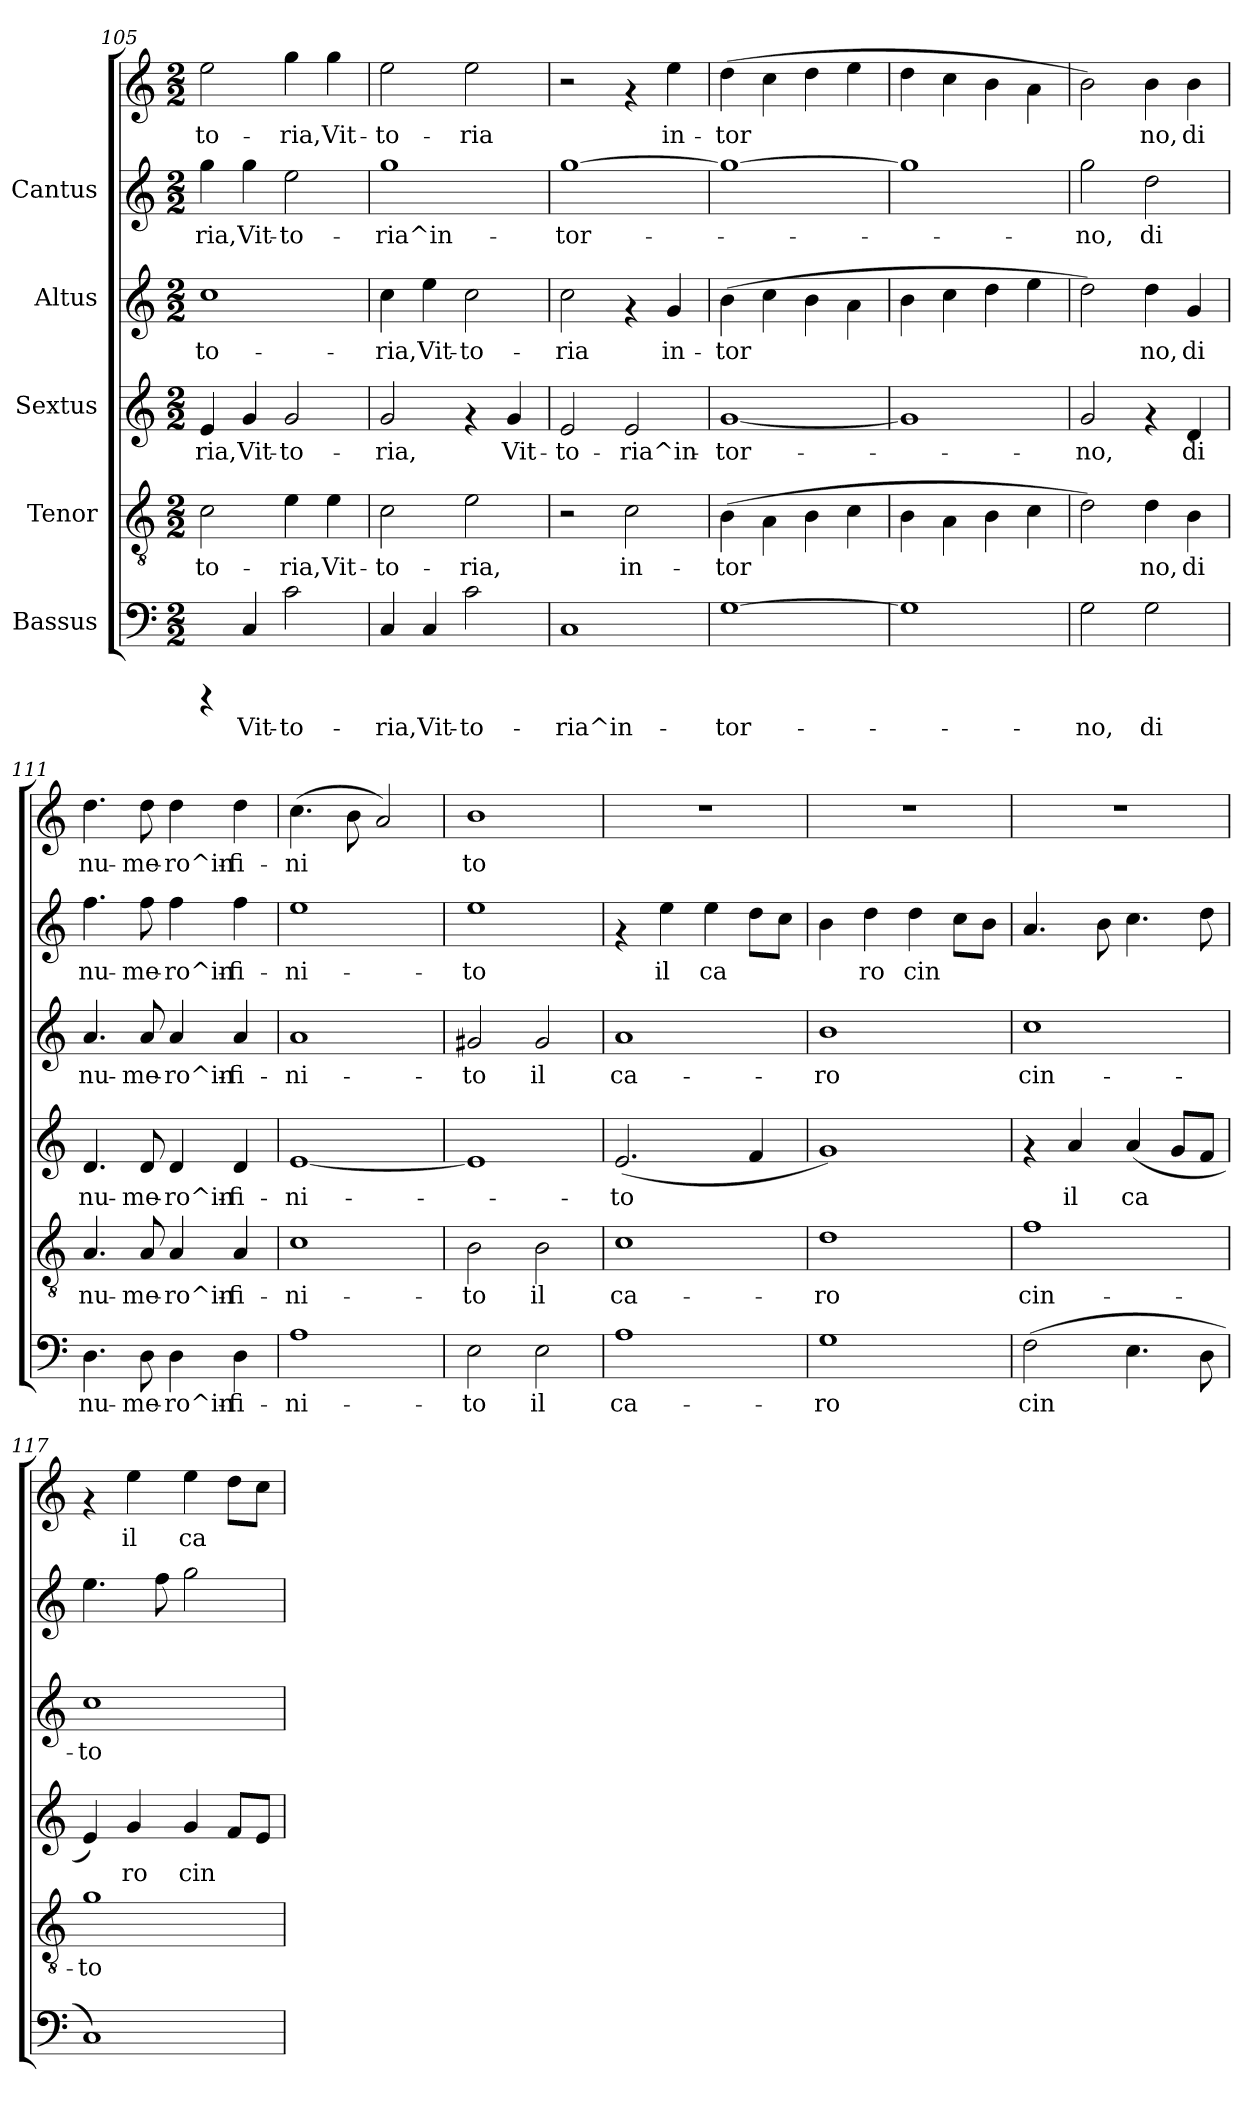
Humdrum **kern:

**kern	**text	**kern	**text	**kern	**text	**kern	**text	**kern	**text	**kern	**text
*part5	*part5	*part4	*part4	*part3	*part3	*part2	*part2	*part1	*part1	*part1	*part1
*staff6	*staff6	*staff5	*staff5	*staff4	*staff4	*staff3	*staff3	*staff2	*staff2	*staff1	*staff1
*I"Bassus	*	*I"Tenor	*	*I"Sextus	*	*I"Altus	*	*I"Cantus	*	*	*
*clefF4	*	*clefGv2	*	*clefG2	*	*clefG2	*	*clefG2	*	*clefG2	*
*M2/2	*	*M2/2	*	*M2/2	*	*M2/2	*	*M2/2	*	*M2/2	*
=105	=105	=105	=105	=105	=105	=105	=105	=105	=105	=105	=105
!	!	!	!LO:LY:b:cj	!	!LO:LY:b:cj	!	!LO:LY:b:cj	!	!LO:LY:b:cj	!	!LO:LY:b:cj
4rCCC	.	2c\	-to-	4e/	-ria,	1cc	-to-	4gg\	-ria,	2ee\	-to-
!	!LO:LY:b:cj	!	!	!	!LO:LY:b:cj	!	!	!	!LO:LY:b:cj	!	!
4C/	Vit-	.	.	4g/	Vit-	.	.	4gg\	Vit-	.	.
!	!LO:LY:b:cj	!	!LO:LY:b:cj	!	!LO:LY:b:cj	!	!	!	!LO:LY:b:cj	!	!LO:LY:b:cj
2c\	-to-	4e\	-ria,	2g/	-to-	.	.	2ee\	-to-	4gg\	-ria,
!	!	!	!LO:LY:b:cj	!	!	!	!	!	!	!	!LO:LY:b:cj
.	.	4e\	Vit-	.	.	.	.	.	.	4gg\	Vit-
=106	=106	=106	=106	=106	=106	=106	=106	=106	=106	=106	=106
!	!LO:LY:b:cj	!	!LO:LY:b:cj	!	!LO:LY:b:cj	!	!LO:LY:b:cj	!	!LO:LY:b:cj	!	!LO:LY:b:cj
4C/	-ria,	2c\	-to-	2g/	-ria,	4cc\	-ria,	1gg	ria^in-	2ee\	-to-
!	!LO:LY:b:cj	!	!	!	!	!	!LO:LY:b:cj	!	!	!	!
4C/	Vit-	.	.	.	.	4ee\	Vit-	.	.	.	.
!	!LO:LY:b:cj	!	!LO:LY:b:cj	!	!	!	!LO:LY:b:cj	!	!	!	!LO:LY:b:cj
2c\	-to-	2e\	-ria,	4rf	.	2cc\	-to-	.	.	2ee\	-ria
!	!	!	!	!	!LO:LY:b:cj	!	!	!	!	!	!
.	.	.	.	4g/	Vit-	.	.	.	.	.	.
=107	=107	=107	=107	=107	=107	=107	=107	=107	=107	=107	=107
!	!LO:LY:b:cj	!	!	!	!LO:LY:b:cj	!	!LO:LY:b:cj	!	!LO:LY:b:cj	!	!
1C	-ria^in-	2r	.	2e/	-to-	2cc\	-ria	[>1gg	-tor-	2r	.
!	!	!	!LO:LY:b:cj	!	!LO:LY:b:cj	!	!	!	!	!	!
.	.	2c\	in-	2e/	-ria^in-	4rf	.	.	.	4rf	.
!	!	!	!	!	!	!	!LO:LY:b:cj	!	!	!	!LO:LY:b:cj
.	.	.	.	.	.	4g/	in-	.	.	4ee\	-in-
=108	=108	=108	=108	=108	=108	=108	=108	=108	=108	=108	=108
!	!LO:LY:b:cj	!	!LO:LY:b:cj	!	!LO:LY:b:cj	!	!LO:LY:b:cj	!	!	!	!LO:LY:b:cj
[>1G	-tor-	(>4B\	-tor-	[<1g	-tor-	(>4b\	-tor-	1gg_>	.	(>4dd\	-tor-
!	!	!	!LO:LY:b:cj	!	!	!	!LO:LY:b:cj	!	!	!	!LO:LY:b:cj
.	.	4A\	--	.	.	4cc\	--	.	.	4cc\	--
!	!	!	!LO:LY:b:cj	!	!	!	!LO:LY:b:cj	!	!	!	!LO:LY:b:cj
.	.	4B\	--	.	.	4b\	--	.	.	4dd\	--
!	!	!	!LO:LY:b:cj	!	!	!	!LO:LY:b:cj	!	!	!	!LO:LY:b:cj
.	.	4c\	--	.	.	4a\	--	.	.	4ee\	--
!!LO:LB:g=z
=109	=109	=109	=109	=109	=109	=109	=109	=109	=109	=109	=109
1G]	.	4B\	.	1g]	.	4b\	.	1gg]	.	4dd\	.
.	.	4A\	.	.	.	4cc\	.	.	.	4cc\	.
.	.	4B\	.	.	.	4dd\	.	.	.	4b\	.
.	.	4c\	.	.	.	4ee\	.	.	.	4a\	.
=110	=110	=110	=110	=110	=110	=110	=110	=110	=110	=110	=110
!	!LO:LY:b:cj	!	!LO:LY:b:cj	!	!LO:LY:b:cj	!	!LO:LY:b:cj	!	!LO:LY:b:cj	!	!LO:LY:b:cj
2G\	-no,	2d\)	-	2g/	-no,	2dd\)	-	2gg\	no,	2b\)	-
!	!LO:LY:b:cj	!	!LO:LY:b:cj	!	!	!	!LO:LY:b:cj	!	!LO:LY:b:cj	!	!LO:LY:b:cj
2G\	di	4d\	no,	4rf	.	4dd\	no,	2dd\	di	4b\	no,
!	!	!	!LO:LY:b:cj	!	!LO:LY:b:cj	!	!LO:LY:b:cj	!	!	!	!LO:LY:b:cj
.	.	4B\	di	4d/	di	4g/	di	.	.	4b\	di
=111	=111	=111	=111	=111	=111	=111	=111	=111	=111	=111	=111
!	!LO:LY:b:cj	!	!LO:LY:b:cj	!	!LO:LY:b:cj	!	!LO:LY:b:cj	!	!LO:LY:b:cj	!	!LO:LY:b:cj
4.D\	nu-	4.A/	nu-	4.d/	nu-	4.a/	nu-	4.ff\	-nu-	4.dd\	nu-
!	!LO:LY:b:cj	!	!LO:LY:b:cj	!	!LO:LY:b:cj	!	!LO:LY:b:cj	!	!LO:LY:b:cj	!	!LO:LY:b:cj
8D\	-me-	8A/	-me-	8d/	-me-	8a/	-me-	8ff\	-me-	8dd\	-me-
!	!LO:LY:b:cj	!	!LO:LY:b:cj	!	!LO:LY:b:cj	!	!LO:LY:b:cj	!	!LO:LY:b:cj	!	!LO:LY:b:cj
4D\	-ro^in-	4A/	-ro^in-	4d/	-ro^in-	4a/	-ro^in-	4ff\	-ro^in-	4dd\	-ro^in-
!	!LO:LY:b:cj	!	!LO:LY:b:cj	!	!LO:LY:b:cj	!	!LO:LY:b:cj	!	!LO:LY:b:cj	!	!LO:LY:b:cj
4D\	-fi-	4A/	-fi-	4d/	-fi-	4a/	-fi-	4ff\	-fi-	4dd\	-fi-
=112	=112	=112	=112	=112	=112	=112	=112	=112	=112	=112	=112
!	!LO:LY:b:cj	!	!LO:LY:b:cj	!	!LO:LY:b:cj	!	!LO:LY:b:cj	!	!LO:LY:b:cj	!	!LO:LY:b:cj
1A	-ni-	1c	-ni-	[<1e	-ni-	1a	-ni-	1ee	-ni-	(>4.cc\	-ni-
!	!	!	!	!	!	!	!	!	!	!	!LO:LY:b:cj
.	.	.	.	.	.	.	.	.	.	8b\	--
!	!	!	!	!	!	!	!	!	!	!	!LO:LY:b:cj
.	.	.	.	.	.	.	.	.	.	2a/)	--
=113	=113	=113	=113	=113	=113	=113	=113	=113	=113	=113	=113
!	!LO:LY:b:cj	!	!LO:LY:b:cj	!	!	!	!LO:LY:b:cj	!	!LO:LY:b:cj	!	!LO:LY:b:cj
2E\	-to	2B\	-to	1e]	.	2g#X/	-to	1ee	to	1b	-to
!	!LO:LY:b:cj	!	!LO:LY:b:cj	!	!	!	!LO:LY:b:cj	!	!	!	!
2E\	il	2B\	il	.	.	2g#/	il	.	.	.	.
=114	=114	=114	=114	=114	=114	=114	=114	=114	=114	=114	=114
!	!LO:LY:b:cj	!	!LO:LY:b:cj	!	!LO:LY:b:cj	!	!LO:LY:b:cj	!	!	!	!
1A	ca-	1c	ca-	(<2.e/	-to	1a	ca-	4rf	.	1r	.
!	!	!	!	!	!	!	!	!	!LO:LY:b:cj	!	!
.	.	.	.	.	.	.	.	4ee\	il	.	.
!	!	!	!	!	!	!	!	!	!LO:LY:b:cj	!	!
.	.	.	.	.	.	.	.	4ee\	ca-	.	.
!	!	!	!	!	!LO:LY:b:cj	!	!	!	!LO:LY:b:cj	!	!
.	.	.	.	4f/	.	.	.	8dd\L	--	.	.
!	!	!	!	!	!	!	!	!	!LO:LY:b:cj	!	!
.	.	.	.	.	.	.	.	8cc\J	--	.	.
!!LO:PB:g=z
=115	=115	=115	=115	=115	=115	=115	=115	=115	=115	=115	=115
!	!LO:LY:b:cj	!	!LO:LY:b:cj	!	!	!	!LO:LY:b:cj	!	!LO:LY:b:cj	!	!
1G	-ro	1d	-ro	1g)	.	1b	-ro	4b\	-	1r	.
!	!	!	!	!	!	!	!	!	!LO:LY:b:cj	!	!
.	.	.	.	.	.	.	.	4dd\	ro	.	.
!	!	!	!	!	!	!	!	!	!LO:LY:b:cj	!	!
.	.	.	.	.	.	.	.	4dd\	cin-	.	.
!	!	!	!	!	!	!	!	!	!LO:LY:b:cj	!	!
.	.	.	.	.	.	.	.	8cc\L	--	.	.
!	!	!	!	!	!	!	!	!	!LO:LY:b:cj	!	!
.	.	.	.	.	.	.	.	8b\J	--	.	.
=116	=116	=116	=116	=116	=116	=116	=116	=116	=116	=116	=116
!	!LO:LY:b:cj	!	!LO:LY:b:cj	!	!	!	!LO:LY:b:cj	!	!	!	!
(>2F\	cin-	1f	cin-	4rf	.	1cc	cin-	4.a/	.	1r	.
!	!	!	!	!	!LO:LY:b:cj	!	!	!	!	!	!
.	.	.	.	4a/	il	.	.	.	.	.	.
.	.	.	.	.	.	.	.	8b\	.	.	.
!	!LO:LY:b:cj	!	!	!	!LO:LY:b:cj	!	!	!	!	!	!
4.E\	--	.	.	(<4a/	ca-	.	.	4.cc\	.	.	.
!	!	!	!	!	!LO:LY:b:cj	!	!	!	!	!	!
.	.	.	.	8g/L	--	.	.	.	.	.	.
!	!LO:LY:b:cj	!	!	!	!LO:LY:b:cj	!	!	!	!	!	!
8D\	--	.	.	8f/J	--	.	.	8dd\	.	.	.
=117	=117	=117	=117	=117	=117	=117	=117	=117	=117	=117	=117
!	!	!	!LO:LY:b:cj	!	!LO:LY:b:cj	!	!LO:LY:b:cj	!	!	!	!
1C)	.	1g	-to	4e/)	-	1cc	-to	4.ee\	.	4rf	.
!	!	!	!	!	!LO:LY:b:cj	!	!	!	!	!	!LO:LY:b:cj
.	.	.	.	4g/	ro	.	.	.	.	4ee\	-il
.	.	.	.	.	.	.	.	8ff\	.	.	.
!	!	!	!	!	!LO:LY:b:cj	!	!	!	!	!	!LO:LY:b:cj
.	.	.	.	4g/	cin-	.	.	2gg\	.	4ee\	ca-
!	!	!	!	!	!LO:LY:b:cj	!	!	!	!	!	!LO:LY:b:cj
.	.	.	.	8f/L	--	.	.	.	.	8dd\L	--
!	!	!	!	!	!LO:LY:b:cj	!	!	!	!	!	!LO:LY:b:cj
.	.	.	.	8e/J	--	.	.	.	.	8cc\J	--
=	=	=	=	=	=	=	=	=	=	=	=
*-	*-	*-	*-	*-	*-	*-	*-	*-	*-	*-	*-
